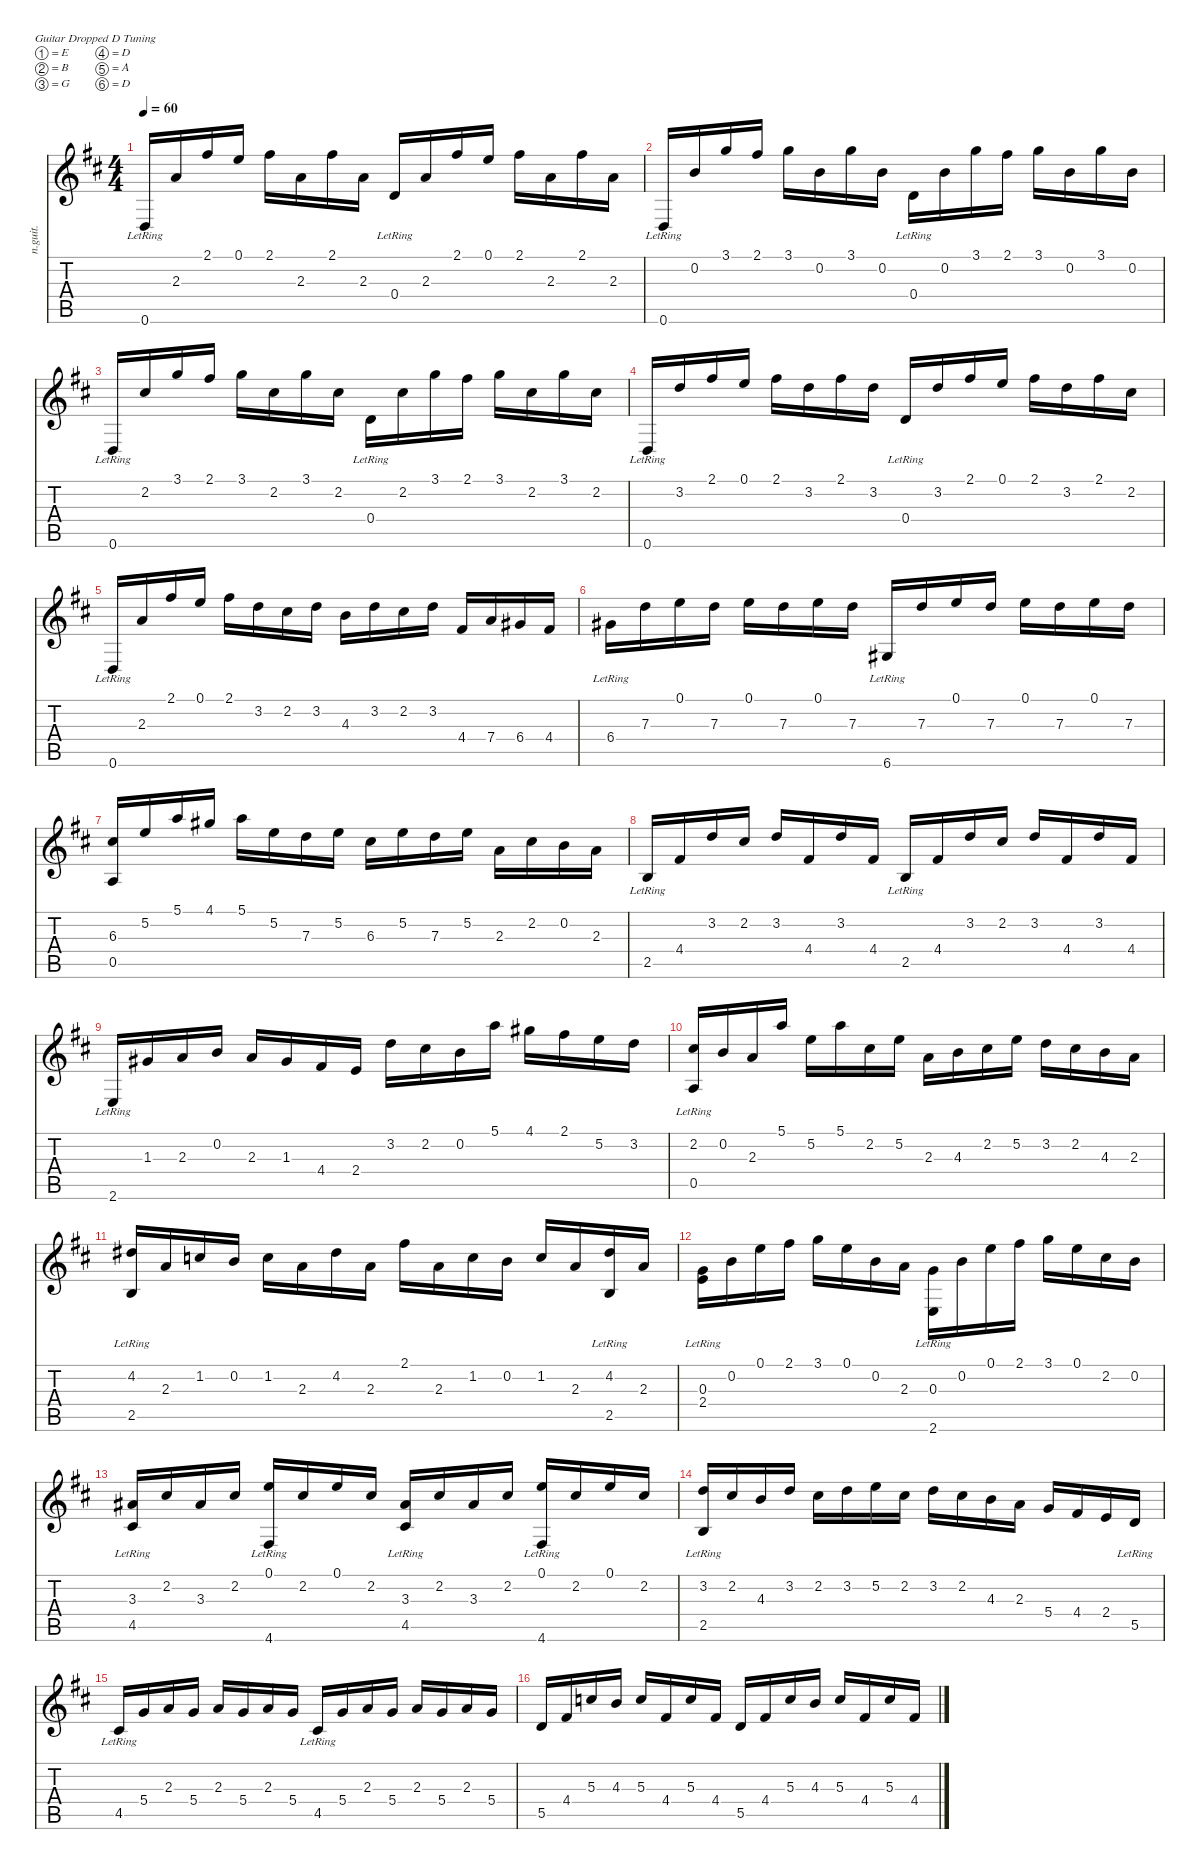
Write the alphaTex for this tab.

\defaultSystemsLayout 4
\hideDynamics
\bracketExtendMode nobrackets
\chordDiagramsInScore
\track ("" "n.guit.") {defaultSystemsLayout 2 instrument acousticguitarnylon}
\staff {score tabs}
\tuning (E4 B3 G3 D3 A2 D2)
\ts (4 4)
\tempo 60
\clef g2
\ks d
0.6{lr acc forcenatural}.16{dy f instrument acousticguitarnylon beam Up} 2.3{acc forcenatural}.16{beam Up} 2.1{acc #}.16{beam Up} 0.1{acc forcenatural}.16{beam Up} 2.1{acc #}.16{beam Down} 2.3{acc forcenatural}.16{beam Down} 2.1{acc #}.16{beam Down} 2.3{acc forcenatural}.16{beam Down} 0.4{lr acc forcenatural}.16{beam Up} 2.3{acc forcenatural}.16{beam Up} 2.1{acc #}.16{beam Up} 0.1{acc forcenatural}.16{beam Up} 2.1{acc #}.16{beam Down} 2.3{acc forcenatural}.16{beam Down} 2.1{acc #}.16{beam Down} 2.3{acc forcenatural}.16{beam Down} |
0.6{lr acc forcenatural}.16{beam Up} 0.2{acc forcenatural}.16{beam Up} 3.1{acc forcenatural}.16{beam Up} 2.1{acc #}.16{beam Up} 3.1{acc forcenatural}.16{beam Down} 0.2{acc forcenatural}.16{beam Down} 3.1{acc forcenatural}.16{beam Down} 0.2{acc forcenatural}.16{beam Down} 0.4{lr acc forcenatural}.16{beam Down} 0.2{acc forcenatural}.16{beam Down} 3.1{acc forcenatural}.16{beam Down} 2.1{acc #}.16{beam Down} 3.1{acc forcenatural}.16{beam Down} 0.2{acc forcenatural}.16{beam Down} 3.1{acc forcenatural}.16{beam Down} 0.2{acc forcenatural}.16{beam Down} |
0.6{lr acc forcenatural}.16{beam Up} 2.2{acc #}.16{beam Up} 3.1{acc forcenatural}.16{beam Up} 2.1{acc #}.16{beam Up} 3.1{acc forcenatural}.16{beam Down} 2.2{acc #}.16{beam Down} 3.1{acc forcenatural}.16{beam Down} 2.2{acc #}.16{beam Down} 0.4{lr acc forcenatural}.16{beam Down} 2.2{acc #}.16{beam Down} 3.1{acc forcenatural}.16{beam Down} 2.1{acc #}.16{beam Down} 3.1{acc forcenatural}.16{beam Down} 2.2{acc #}.16{beam Down} 3.1{acc forcenatural}.16{beam Down} 2.2{acc #}.16{beam Down} |
0.6{lr acc forcenatural}.16{beam Up} 3.2{acc forcenatural}.16{beam Up} 2.1{acc #}.16{beam Up} 0.1{acc forcenatural}.16{beam Up} 2.1{acc #}.16{beam Down} 3.2{acc forcenatural}.16{beam Down} 2.1{acc #}.16{beam Down} 3.2{acc forcenatural}.16{beam Down} 0.4{lr acc forcenatural}.16{beam Up} 3.2{acc forcenatural}.16{beam Up} 2.1{acc #}.16{beam Up} 0.1{acc forcenatural}.16{beam Up} 2.1{acc #}.16{beam Down} 3.2{acc forcenatural}.16{beam Down} 2.1{acc #}.16{beam Down} 2.2{acc #}.16{beam Down} |
0.6{lr acc forcenatural}.16{beam Up} 2.3{acc forcenatural}.16{beam Up} 2.1{acc #}.16{beam Up} 0.1{acc forcenatural}.16{beam Up} 2.1{acc #}.16{beam Down} 3.2{acc forcenatural}.16{beam Down} 2.2{acc #}.16{beam Down} 3.2{acc forcenatural}.16{beam Down} 4.3{acc forcenatural}.16{beam Down} 3.2{acc forcenatural}.16{beam Down} 2.2{acc #}.16{beam Down} 3.2{acc forcenatural}.16{beam Down} 4.4{acc #}.16{beam Up} 7.4{acc forcenatural}.16{beam Up} 6.4{acc #}.16{beam Up} 4.4{acc #}.16{beam Up} |
6.4{lr acc #}.16{beam Down} 7.3{acc forcenatural}.16{beam Down} 0.1{acc forcenatural}.16{beam Down} 7.3{acc forcenatural}.16{beam Down} 0.1{acc forcenatural}.16{beam Down} 7.3{acc forcenatural}.16{beam Down} 0.1{acc forcenatural}.16{beam Down} 7.3{acc forcenatural}.16{beam Down} 6.6{lr acc #}.16{beam Up} 7.3{acc forcenatural}.16{beam Up} 0.1{acc forcenatural}.16{beam Up} 7.3{acc forcenatural}.16{beam Up} 0.1{acc forcenatural}.16{beam Down} 7.3{acc forcenatural}.16{beam Down} 0.1{acc forcenatural}.16{beam Down} 7.3{acc forcenatural}.16{beam Down} |
(6.3{acc #} 0.5{acc forcenatural}).16{beam Up} 5.2{acc forcenatural}.16{beam Up} 5.1{acc forcenatural}.16{beam Up} 4.1{acc #}.16{beam Up} 5.1{acc forcenatural}.16{beam Down} 5.2{acc forcenatural}.16{beam Down} 7.3{acc forcenatural}.16{beam Down} 5.2{acc forcenatural}.16{beam Down} 6.3{acc #}.16{beam Down} 5.2{acc forcenatural}.16{beam Down} 7.3{acc forcenatural}.16{beam Down} 5.2{acc forcenatural}.16{beam Down} 2.3{acc forcenatural}.16{beam Down} 2.2{acc #}.16{beam Down} 0.2{acc forcenatural}.16{beam Down} 2.3{acc forcenatural}.16{beam Down} |
2.5{lr acc forcenatural}.16{beam Up} 4.4{acc #}.16{beam Up} 3.2{acc forcenatural}.16{beam Up} 2.2{acc #}.16{beam Up} 3.2{acc forcenatural}.16{beam Up} 4.4{acc #}.16{beam Up} 3.2{acc forcenatural}.16{beam Up} 4.4{acc #}.16{beam Up} 2.5{lr acc forcenatural}.16{beam Up} 4.4{acc #}.16{beam Up} 3.2{acc forcenatural}.16{beam Up} 2.2{acc #}.16{beam Up} 3.2{acc forcenatural}.16{beam Up} 4.4{acc #}.16{beam Up} 3.2{acc forcenatural}.16{beam Up} 4.4{acc #}.16{beam Up} |
2.6{lr acc forcenatural}.16{beam Up} 1.3{acc #}.16{beam Up} 2.3{acc forcenatural}.16{beam Up} 0.2{acc forcenatural}.16{beam Up} 2.3{acc forcenatural}.16{beam Up} 1.3{acc #}.16{beam Up} 4.4{acc #}.16{beam Up} 2.4{acc forcenatural}.16{beam Up} 3.2{acc forcenatural}.16{beam Down} 2.2{acc #}.16{beam Down} 0.2{acc forcenatural}.16{beam Down} 5.1{acc forcenatural}.16{beam Down} 4.1{acc #}.16{beam Down} 2.1{acc #}.16{beam Down} 5.2{acc forcenatural}.16{beam Down} 3.2{acc forcenatural}.16{beam Down} |
(2.2{acc #} 0.5{lr acc forcenatural}).16{beam Up} 0.2{acc forcenatural}.16{beam Up} 2.3{acc forcenatural}.16{beam Up} 5.1{acc forcenatural}.16{beam Up} 5.2{acc forcenatural}.16{beam Down} 5.1{acc forcenatural}.16{beam Down} 2.2{acc #}.16{beam Down} 5.2{acc forcenatural}.16{beam Down} 2.3{acc forcenatural}.16{beam Down} 4.3{acc forcenatural}.16{beam Down} 2.2{acc #}.16{beam Down} 5.2{acc forcenatural}.16{beam Down} 3.2{acc forcenatural}.16{beam Down} 2.2{acc #}.16{beam Down} 4.3{acc forcenatural}.16{beam Down} 2.3{acc forcenatural}.16{beam Down} |
(4.2{acc #} 2.5{lr acc forcenatural}).16{beam Up} 2.3{acc forcenatural}.16{beam Up} 1.2{acc forcenatural}.16{beam Up} 0.2{acc forcenatural}.16{beam Up} 1.2{acc forcenatural}.16{beam Down} 2.3{acc forcenatural}.16{beam Down} 4.2{acc #}.16{beam Down} 2.3{acc forcenatural}.16{beam Down} 2.1{acc #}.16{beam Down} 2.3{acc forcenatural}.16{beam Down} 1.2{acc forcenatural}.16{beam Down} 0.2{acc forcenatural}.16{beam Down} 1.2{acc forcenatural}.16{beam Up} 2.3{acc forcenatural}.16{beam Up} (4.2{acc #} 2.5{lr acc forcenatural}).16{beam Up} 2.3{acc forcenatural}.16{beam Up} |
(0.3{acc forcenatural} 2.4{lr acc forcenatural}).16{beam Down} 0.2{acc forcenatural}.16{beam Down} 0.1{acc forcenatural}.16{beam Down} 2.1{acc #}.16{beam Down} 3.1{acc forcenatural}.16{beam Down} 0.1{acc forcenatural}.16{beam Down} 0.2{acc forcenatural}.16{beam Down} 2.3{acc forcenatural}.16{beam Down} (0.3{acc forcenatural} 2.6{lr acc forcenatural}).16{beam Down} 0.2{acc forcenatural}.16{beam Down} 0.1{acc forcenatural}.16{beam Down} 2.1{acc #}.16{beam Down} 3.1{acc forcenatural}.16{beam Down} 0.1{acc forcenatural}.16{beam Down} 2.2{acc #}.16{beam Down} 0.2{acc forcenatural}.16{beam Down} |
(3.3{acc #} 4.5{lr acc #}).16{beam Up} 2.2{acc #}.16{beam Up} 3.3{acc #}.16{beam Up} 2.2{acc #}.16{beam Up} (0.1{acc forcenatural} 4.6{lr acc #}).16{beam Up} 2.2{acc #}.16{beam Up} 0.1{acc forcenatural}.16{beam Up} 2.2{acc #}.16{beam Up} (3.3{acc #} 4.5{lr acc #}).16{beam Up} 2.2{acc #}.16{beam Up} 3.3{acc #}.16{beam Up} 2.2{acc #}.16{beam Up} (0.1{acc forcenatural} 4.6{lr acc #}).16{beam Up} 2.2{acc #}.16{beam Up} 0.1{acc forcenatural}.16{beam Up} 2.2{acc #}.16{beam Up} |
(3.2{acc forcenatural} 2.5{lr acc forcenatural}).16{beam Up} 2.2{acc #}.16{beam Up} 4.3{acc forcenatural}.16{beam Up} 3.2{acc forcenatural}.16{beam Up} 2.2{acc #}.16{beam Down} 3.2{acc forcenatural}.16{beam Down} 5.2{acc forcenatural}.16{beam Down} 2.2{acc #}.16{beam Down} 3.2{acc forcenatural}.16{beam Down} 2.2{acc #}.16{beam Down} 4.3{acc forcenatural}.16{beam Down} 2.3{acc forcenatural}.16{beam Down} 5.4{acc forcenatural}.16{beam Up} 4.4{acc #}.16{beam Up} 2.4{acc forcenatural}.16{beam Up} 5.5{lr acc forcenatural}.16{beam Up} |
4.5{lr acc #}.16{beam Up} 5.4{acc forcenatural}.16{beam Up} 2.3{acc forcenatural}.16{beam Up} 5.4{acc forcenatural}.16{beam Up} 2.3{acc forcenatural}.16{beam Up} 5.4{acc forcenatural}.16{beam Up} 2.3{acc forcenatural}.16{beam Up} 5.4{acc forcenatural}.16{beam Up} 4.5{lr acc #}.16{beam Up} 5.4{acc forcenatural}.16{beam Up} 2.3{acc forcenatural}.16{beam Up} 5.4{acc forcenatural}.16{beam Up} 2.3{acc forcenatural}.16{beam Up} 5.4{acc forcenatural}.16{beam Up} 2.3{acc forcenatural}.16{beam Up} 5.4{acc forcenatural}.16{beam Up} |
5.5{acc forcenatural}.16{beam Up} 4.4{acc #}.16{beam Up} 5.3{acc forcenatural}.16{beam Up} 4.3{acc forcenatural}.16{beam Up} 5.3{acc forcenatural}.16{beam Up} 4.4{acc #}.16{beam Up} 5.3{acc forcenatural}.16{beam Up} 4.4{acc #}.16{beam Up} 5.5{acc forcenatural}.16{beam Up} 4.4{acc #}.16{beam Up} 5.3{acc forcenatural}.16{beam Up} 4.3{acc forcenatural}.16{beam Up} 5.3{acc forcenatural}.16{beam Up} 4.4{acc #}.16{beam Up} 5.3{acc forcenatural}.16{beam Up} 4.4{acc #}.16{beam Up}
